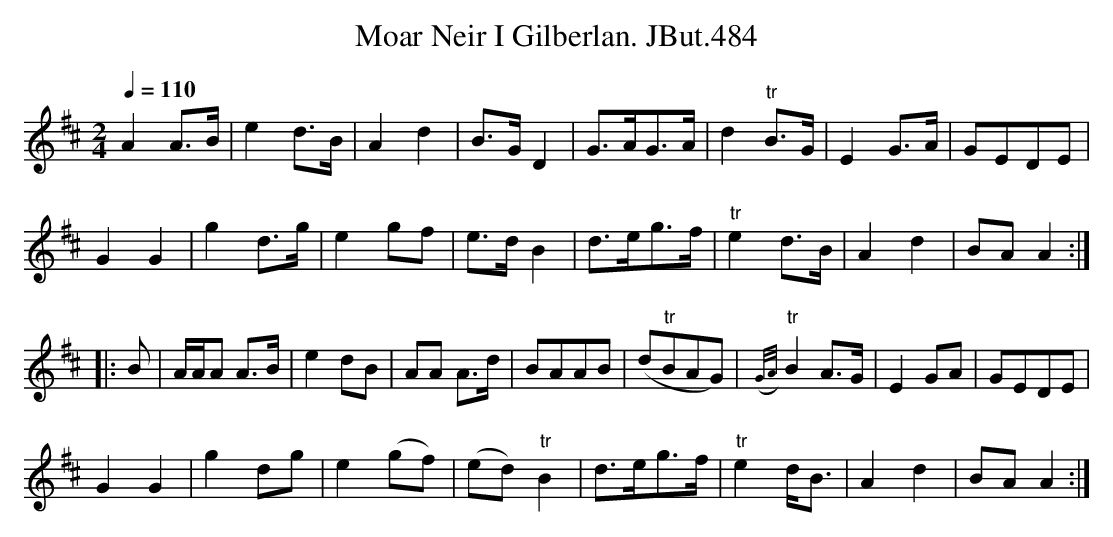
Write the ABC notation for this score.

X:1
T:Moar Neir I Gilberlan. JBut.484
M:2/4
L:1/8
Q:1/4=110
K:Amix
A2A>B|e2d>B|A2d2|B>GD2|\
G>AG>A|d2"tr"B>G|E2G>A|GEDE|
G2G2|g2d>g|e2gf|e>dB2|\
d>eg>f|"tr"e2d>B|A2d2|BAA2:|
|:B|A/A/A A>B|e2dB|AA A>d|BAAB|\
(d"tr"BAG)|{(G/A/)}"tr"B2A>G|E2GA|GEDE|
G2G2|g2dg|e2(gf)|(ed)"tr"B2|\
d>eg>f|"tr"e2d<B|A2d2|BAA2:|
